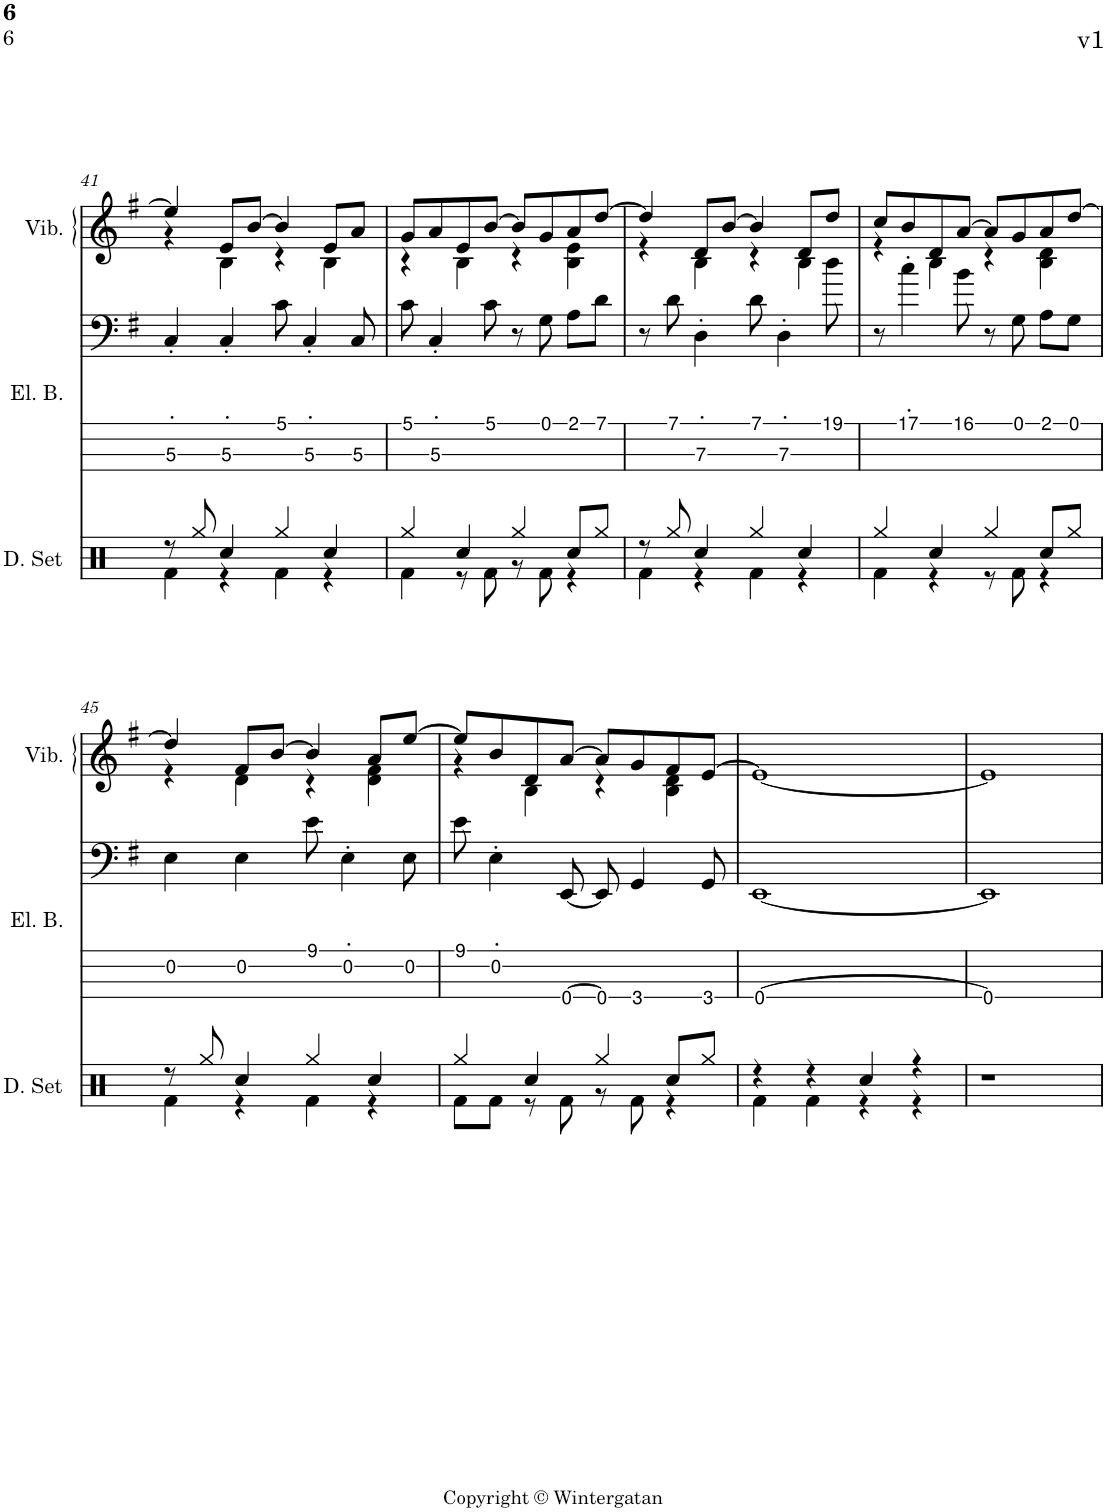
**kern	**kern	**kern	**kern
*part3	*part2	*part2	*part1
*staff4	*staff3	*staff2	*staff1
*I"Drumset	*I"Electric Bass	*	*I"Vibraphone
*I'D. Set	*I'El. B.	*	*I'Vib.
!!LO:PB:g=z
*clefX	*	*clefF4	*clefG2
*	*Trd7c12	*Trd7c12	*Trd-7c-12
*k[]	*k[f#]	*k[f#]	*k[f#]
*	*G:	*G:	*G:
*M4/4	*M4/4	*M4/4	*M4/4
=41	=41	=41	=41
*^	*	*	*^
8r	4Rf\	4C'	4C'/	4ee/]	4r
8Rgg/	.	.	.	.	.
4Rcc/	4r	4C'	4C'/	8e/L	4B\
.	.	.	.	[8b/J	.
4Rgg/	4Rf\	8c	8c\	4b/]	4r
.	.	4C'	4C'/	.	.
4Rcc/	4r	.	.	8e/L	4B\
.	.	8C	8C/	8a/J	.
=42	=42	=42	=42	=42	=42
4Rgg/	4Rf\	8c	8c\	8g/L	4r
.	.	4C'	4C'/	8a/	.
4Rcc/	8r	.	.	8e/	4B\
.	8Rf\	8c	8c\	[8b/J	.
4Rgg/	8r	8r	8r	8b/L]	4r
.	8Rf\	8G	8G\	8g/	.
8Rcc/L	4r	8AL	8A\L	8a/	4B\ 4e\
8Rgg/J	.	8dJ	8d\J	[8dd/J	.
=43	=43	=43	=43	=43	=43
8r	4Rf\	8r	8r	4dd/]	4r
8Rgg/	.	8d	8d\	.	.
4Rcc/	4r	4D'	4D'\	8d/L	4B\
.	.	.	.	[8b/J	.
4Rgg/	4Rf\	8d	8d\	4b/]	4r
.	.	4D'	4D'\	.	.
4Rcc/	4r	.	.	8d/L	4B\
.	.	8dd	8dd\	8dd/J	.
=44	=44	=44	=44	=44	=44
4Rgg/	4Rf\	8r	8r	8cc/L	4r
.	.	4cc'	4cc'\	8b/	.
4Rcc/	4r	.	.	8d/	4B\
.	.	8b	8b\	[8a/J	.
4Rgg/	8r	8r	8r	8a/L]	4r
.	8Rf\	8G	8G\	8g/	.
8Rcc/L	4r	8AL	8A\L	8a/	4B\ 4d\
8Rgg/J	.	8GJ	8G\J	[8dd/J	.
!!LO:LB:g=z	!!
=45	=45	=45	=45	=45	=45
8r	4Rf\	4E	4E\	4dd/]	4r
8Rgg/	.	.	.	.	.
4Rcc/	4r	4E	4E\	8f#/L	4d\
.	.	.	.	[8b/J	.
4Rgg/	4Rf\	8e	8e\	4b/]	4r
.	.	4E'	4E'\	.	.
4Rcc/	4r	.	.	8a/L	4d\ 4f#\
.	.	8E	8E\	[8ee/J	.
=46	=46	=46	=46	=46	=46
4Rgg/	8Rf\L	8e	8e\	8ee/L]	4r
.	8Rf\J	4E'	4E'\	8b/	.
4Rcc/	8r	.	.	8d/	4B\
.	8Rf\	[8EE	[8EE/	[8a/J	.
4Rgg/	8r	8EE]	8EE/]	8a/L]	4r
.	8Rf\	4GG	4GG/	8g/	.
8Rcc/L	4r	.	.	8f#/	4B\ 4d\
8Rgg/J	.	8GG	8GG/	[8e/J	.
*	*	*	*	*v	*v
=47	=47	=47	=47	=47
4r	4Rf\	[1EE	[1EE	1e_
4r	4Rf\	.	.	.
4Rcc/	4r	.	.	.
4r	4r	.	.	.
*v	*v	*	*	*
=48	=48	=48	=48
1r	1EE]	1EE]	1e]
=	=	=	=
*-	*-	*-	*-
